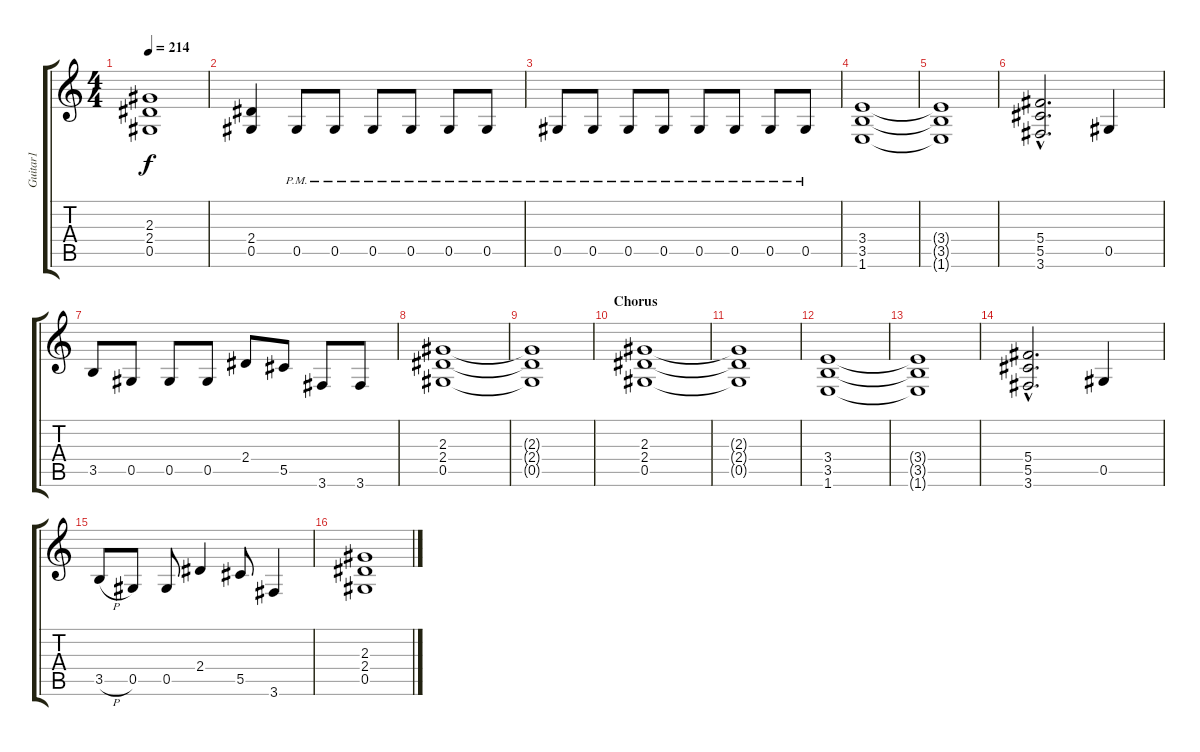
\track ("Guitar1" "Guitar1") {instrument distortionguitar}
\staff {score tabs}
\tuning (Eb4 Bb3 Gb3 Db3 Ab2 Eb2) {hide}
\ts (4 4)
\tempo 214
\clef g2
\ks c
(2.3{t} 2.4{t} 0.5{t}).1{dy f} |
(2.4 0.5).4 0.5{pm}.8 0.5{pm}.8 0.5{pm}.8 0.5{pm}.8 0.5{pm}.8 0.5{pm}.8 |
0.5{pm}.8 0.5{pm}.8 0.5{pm}.8 0.5{pm}.8 0.5{pm}.8 0.5{pm}.8 0.5{pm}.8 0.5{pm}.8 |
(3.4 3.5 1.6).1 |
(3.4{t} 3.5{t} 1.6{t}).1 |
(5.4{hac} 5.5{hac} 3.6{hac}).2{d} 0.5.4 |
3.5.8 0.5.8 0.5.8 0.5.8 2.4.8 5.5.8 3.6.8 3.6.8 |
(2.3 2.4 0.5).1 |
(2.3{t} 2.4{t} 0.5{t}).1 |
\section ("" "Chorus")
(2.3 2.4 0.5).1 |
(2.3{t} 2.4{t} 0.5{t}).1 |
(3.4 3.5 1.6).1 |
(3.4{t} 3.5{t} 1.6{t}).1 |
(5.4{hac} 5.5{hac} 3.6{hac}).2{d} 0.5.4 |
3.5{h}.8 0.5.8 0.5.8 2.4.4 5.5.8 3.6.4 |
(2.3 2.4 0.5).1
